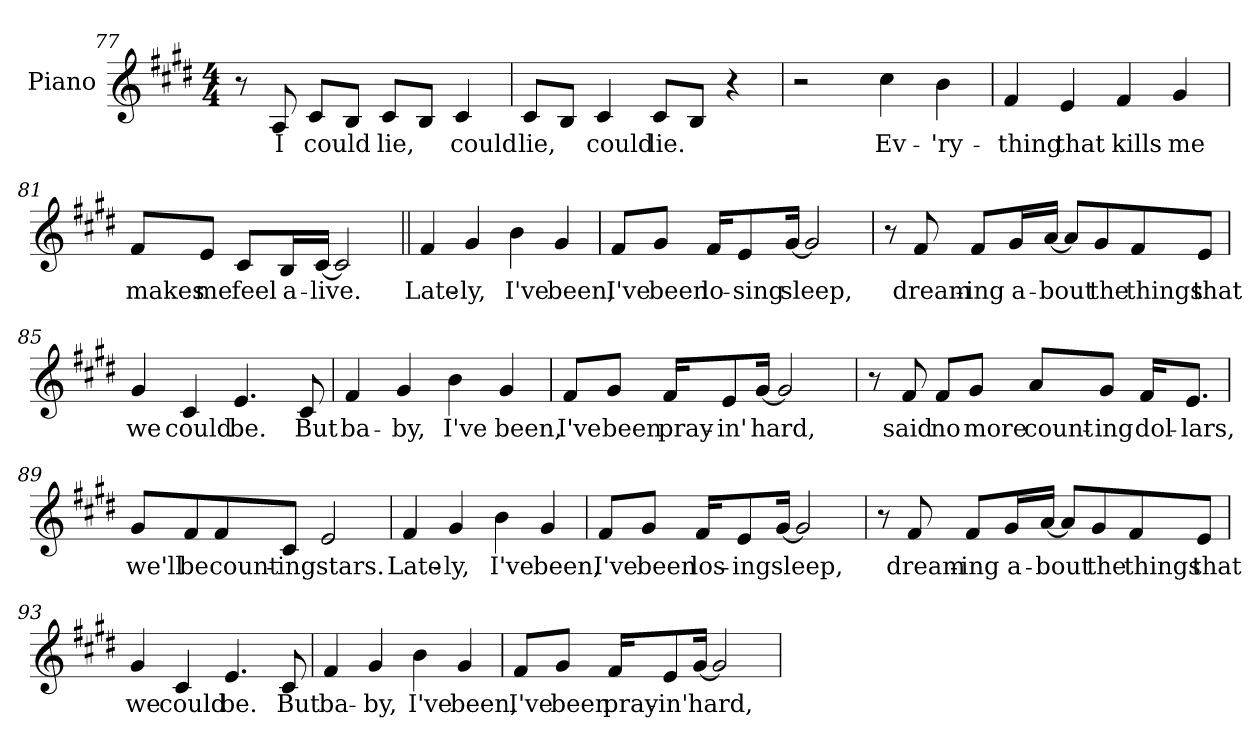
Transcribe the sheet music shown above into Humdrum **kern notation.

**kern	**text
*part1	*part1
*staff1	*staff1
*I"Piano	*
*I'Pno.	*
*clefG2	*
*k[f#c#g#d#]	*
*E:	*
*M4/4	*
=77	=77
8r	.
!	!LO:LY:b
8A	I
!	!LO:LY:b
8c#L	could
8BJ	.
!	!LO:LY:b
8c#L	lie,
8BJ	.
!	!LO:LY:b
4c#	could
!!LO:LB:g=z
=78	=78
!	!LO:LY:b
8c#L	lie,
8BJ	.
!	!LO:LY:b
4c#	could
!	!LO:LY:b
8c#L	lie.
8BJ	.
4r	.
=79	=79
2r	.
!	!LO:LY:b
4cc#	Ev-
!	!LO:LY:b
4b	-'ry-
=80	=80
!	!LO:LY:b
4f#	-thing
!	!LO:LY:b
4e	that
!	!LO:LY:b
4f#	kills
!	!LO:LY:b
4g#	me
=81	=81
!	!LO:LY:b
8f#L	makes
!	!LO:LY:b
8eJ	me
!	!LO:LY:b
8c#L	feel
!	!LO:LY:b
16BL	a-
!	!LO:LY:b
[16c#JJ	-live.
2c#]	.
!!LO:LB:g=z
=82||	=82||
!	!LO:LY:b
4f#	Late-
!	!LO:LY:b
4g#	-ly,
!	!LO:LY:b
4b	I've
!	!LO:LY:b
4g#	been,
=83	=83
!	!LO:LY:b
8f#L	I've
!	!LO:LY:b
8g#J	been
!	!LO:LY:b
16f#KL	lo-
!	!LO:LY:b
8e	-sing
!	!LO:LY:b
[16g#Jk	sleep,
2g#]	.
=84	=84
8r	.
!	!LO:LY:b
8f#	dream-
!	!LO:LY:b
8f#L	-ing
!	!LO:LY:b
16g#L	a-
!	!LO:LY:b
[16aJJ	-bout
8aL]	.
!	!LO:LY:b
8g#	the
!	!LO:LY:b
8f#	things
!	!LO:LY:b
8eJ	that
=85	=85
!	!LO:LY:b
4g#	we
!	!LO:LY:b
4c#	could
!	!LO:LY:b
4.e	be.
!	!LO:LY:b
8c#	But
!!LO:LB:g=z
=86	=86
!	!LO:LY:b
4f#	ba-
!	!LO:LY:b
4g#	-by,
!	!LO:LY:b
4b	I've
!	!LO:LY:b
4g#	been,
=87	=87
!	!LO:LY:b
8f#L	I've
!	!LO:LY:b
8g#J	been
!	!LO:LY:b
16f#KL	pray-
!	!LO:LY:b
8e	-in'
!	!LO:LY:b
[16g#Jk	hard,
2g#]	.
=88	=88
8r	.
!	!LO:LY:b
8f#	said
!	!LO:LY:b
8f#L	no
!	!LO:LY:b
8g#J	more
!	!LO:LY:b
8aL	count-
!	!LO:LY:b
8g#J	-ing
!	!LO:LY:b
16f#KL	dol-
!	!LO:LY:b
8.eJ	-lars,
!!LO:LB:g=z
=89	=89
!	!LO:LY:b
8g#L	we'll
!	!LO:LY:b
8f#	be
!	!LO:LY:b
8f#	count-
!	!LO:LY:b
8c#J	-ing
!	!LO:LY:b
2e	stars.
=90	=90
!	!LO:LY:b
4f#	Late-
!	!LO:LY:b
4g#	-ly,
!	!LO:LY:b
4b	I've
!	!LO:LY:b
4g#	been,
=91	=91
!	!LO:LY:b
8f#L	I've
!	!LO:LY:b
8g#J	been
!	!LO:LY:b
16f#KL	los-
!	!LO:LY:b
8e	-ing
!	!LO:LY:b
[16g#Jk	sleep,
2g#]	.
!!LO:LB:g=z
=92	=92
8r	.
!	!LO:LY:b
8f#	dream-
!	!LO:LY:b
8f#L	-ing
!	!LO:LY:b
16g#L	a-
!	!LO:LY:b
[16aJJ	-bout
8aL]	.
!	!LO:LY:b
8g#	the
!	!LO:LY:b
8f#	things
!	!LO:LY:b
8eJ	that
=93	=93
!	!LO:LY:b
4g#	we
!	!LO:LY:b
4c#	could
!	!LO:LY:b
4.e	be.
!	!LO:LY:b
8c#	But
=94	=94
!	!LO:LY:b
4f#	ba-
!	!LO:LY:b
4g#	-by,
!	!LO:LY:b
4b	I've
!	!LO:LY:b
4g#	been,
=95	=95
!	!LO:LY:b
8f#L	I've
!	!LO:LY:b
8g#J	been
!	!LO:LY:b
16f#KL	pray-
!	!LO:LY:b
8e	-in'
!	!LO:LY:b
[16g#Jk	hard,
2g#]	.
=	=
*-	*-
